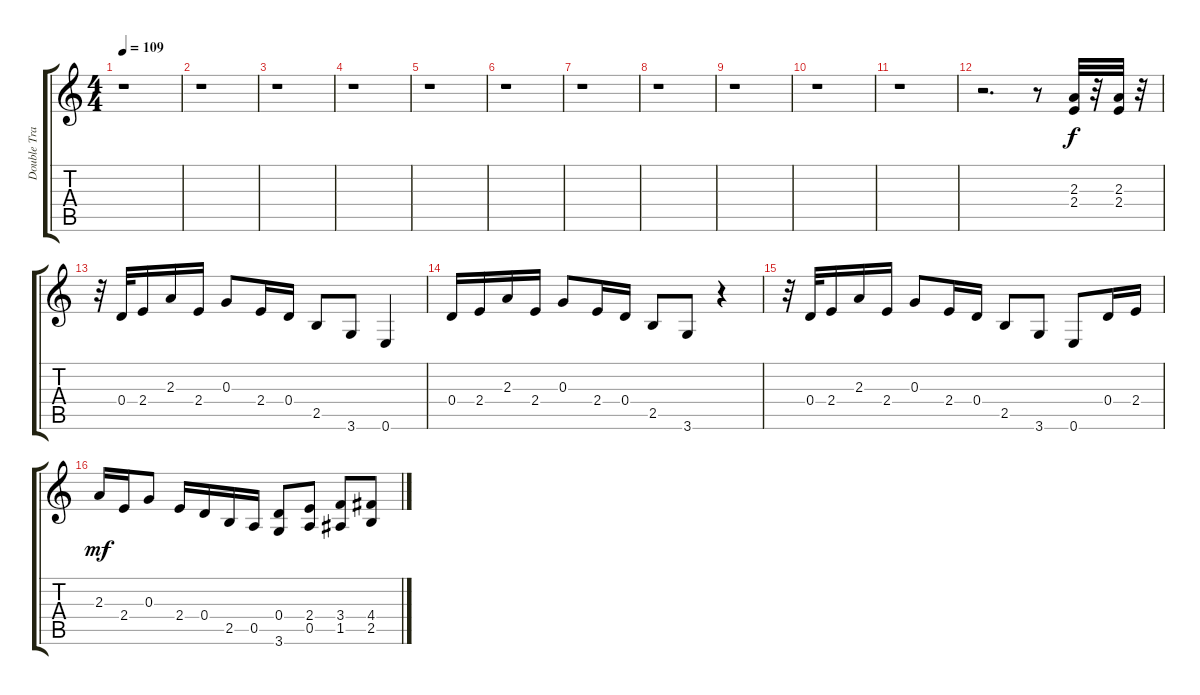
\track ("Double Track Guitar 7*" "Double Tra") {instrument overdrivenguitar}
\staff {score tabs}
\tuning (E4 B3 G3 D3 A2 E2) {hide}
\ts (4 4)
\tempo 109
\clef g2
\ks c
r.1{dy mf} |
r.1 |
r.1 |
r.1 |
r.1 |
r.1 |
r.1 |
r.1 |
r.1 |
r.1 |
r.1 |
r.2{d} r.8 (2.3 2.4).32{dy f} r.32 (2.3 2.4).32 r.32 |
r.32 0.4.32 2.4.16 2.3.16 2.4.16 0.3.8 2.4.16 0.4.16 2.5.8 3.6.8 0.6.4 |
0.4.16 2.4.16 2.3.16 2.4.16 0.3.8 2.4.16 0.4.16 2.5.8 3.6.8 r.4 |
r.32 0.4.32 2.4.16 2.3.16 2.4.16 0.3.8 2.4.16 0.4.16 2.5.8 3.6.8 0.6.8 0.4.16 2.4.16 |
2.3.16{dy mf} 2.4.16 0.3.8 2.4.16 0.4.16 2.5.16 0.5.16 (0.4 3.6).8 (2.4 0.5).8 (3.4 1.5).8 (4.4 2.5).8
